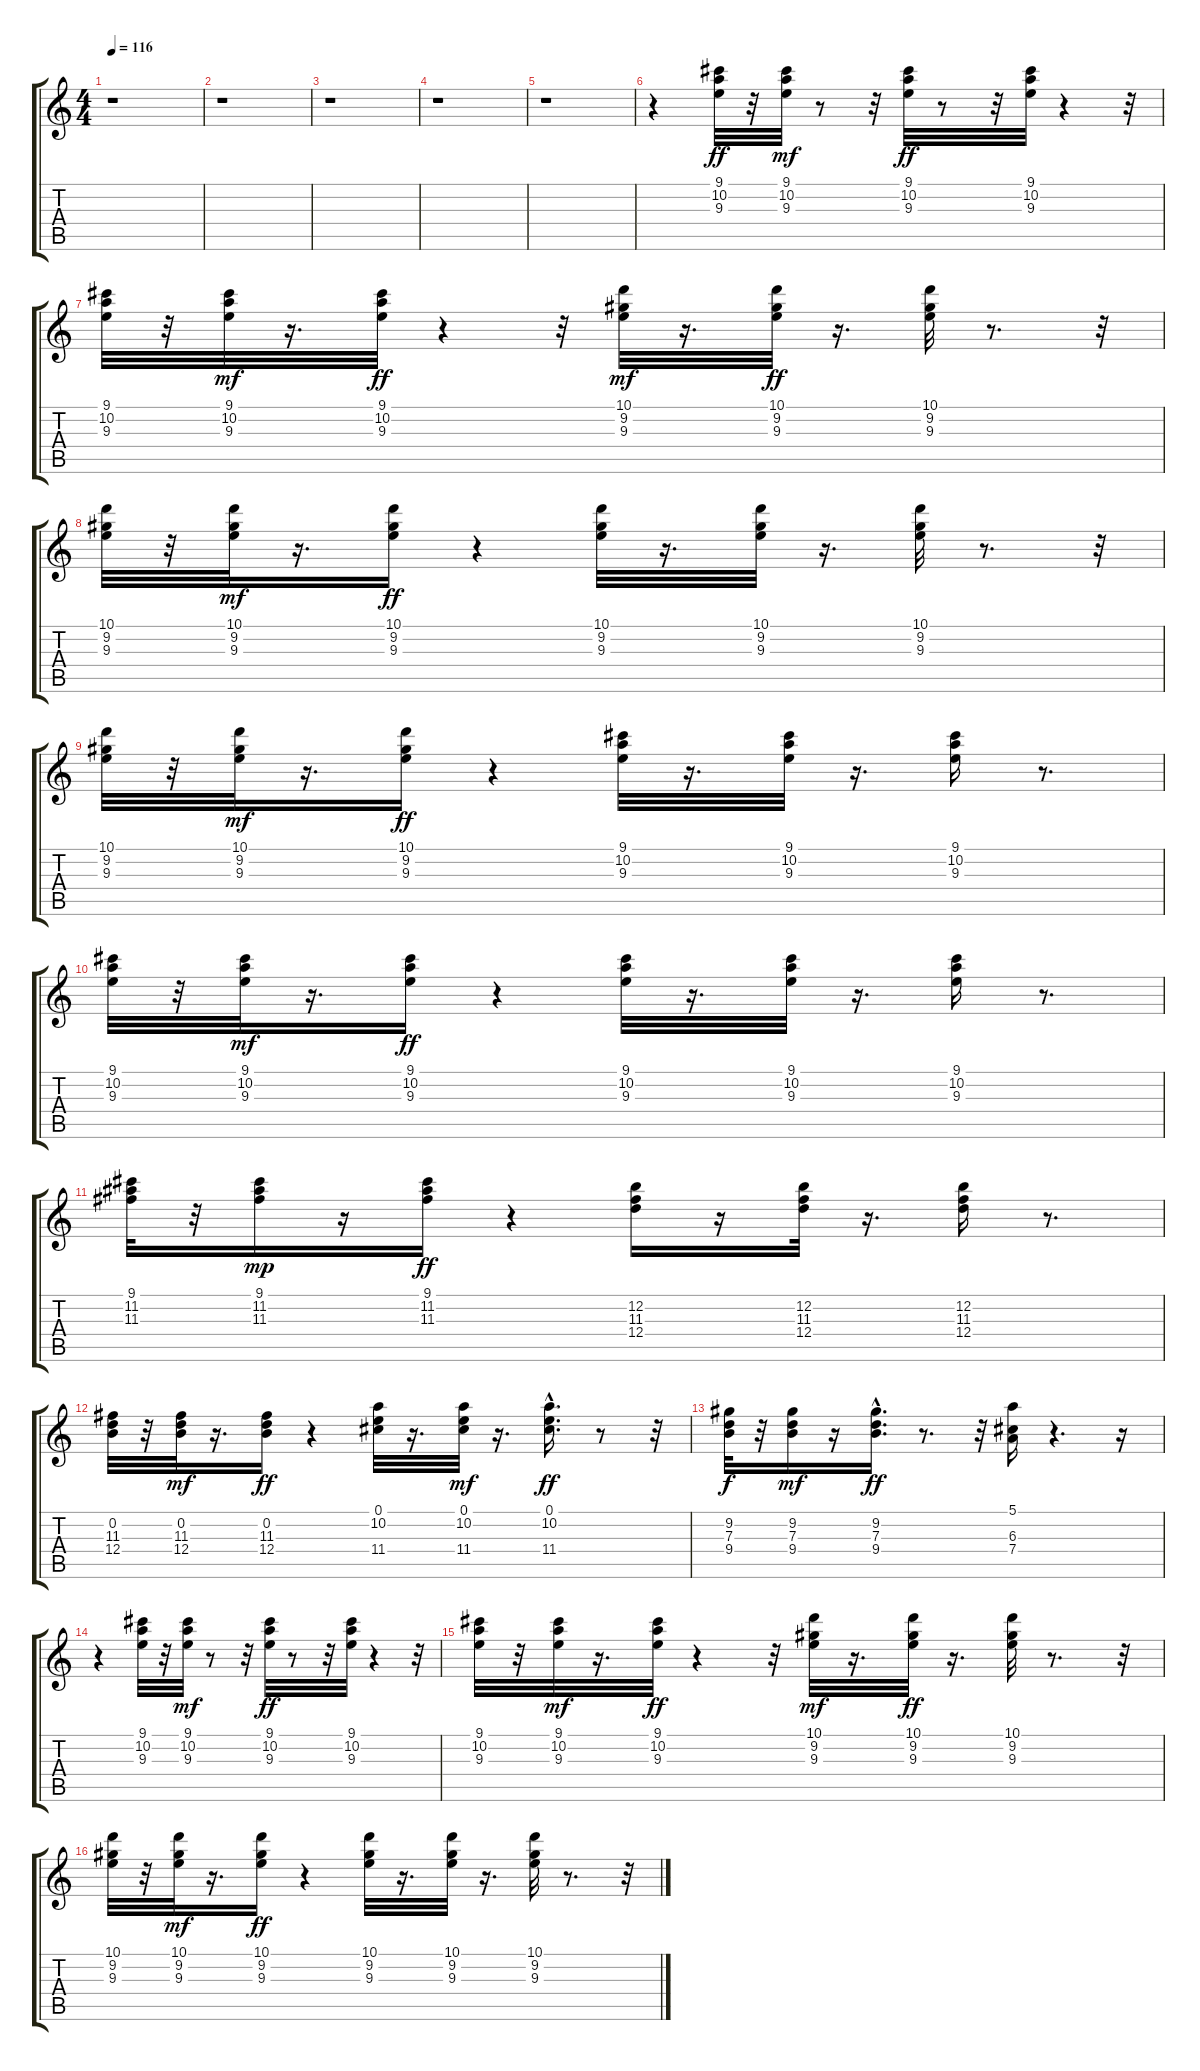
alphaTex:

\track "" {instrument acousticguitarnylon}
\staff {score tabs}
\tuning (E4 B3 G3 D3 A2 E2) {hide}
\ts (4 4)
\tempo 116
\clef g2
\ks c
r.1{dy fff} |
r.1 |
r.1 |
r.1 |
r.1 |
r.4 (9.1 10.2 9.3).32{dy ff} r.32 (9.1 10.2 9.3).32{dy mf} r.8 r.32 (9.1 10.2 9.3).32{dy ff} r.8 r.32 (9.1 10.2 9.3).32 r.4 r.32 |
(9.1 10.2 9.3).32 r.32 (9.1 10.2 9.3).32{dy mf} r.16{d} (9.1 10.2 9.3).32{dy ff} r.4 r.32 (10.1 9.2 9.3).32{dy mf} r.16{d} (10.1 9.2 9.3).32{dy ff} r.16{d} (10.1 9.2 9.3).32 r.8{d} r.32 |
(10.1 9.2 9.3).32 r.32 (10.1 9.2 9.3).32{dy mf} r.16{d} (10.1 9.2 9.3).16{dy ff} r.4 (10.1 9.2 9.3).32 r.16{d} (10.1 9.2 9.3).32 r.16{d} (10.1 9.2 9.3).32 r.8{d} r.32 |
(10.1 9.2 9.3).32 r.32 (10.1 9.2 9.3).32{dy mf} r.16{d} (10.1 9.2 9.3).16{dy ff} r.4 (9.1 10.2 9.3).32 r.16{d} (9.1 10.2 9.3).32 r.16{d} (9.1 10.2 9.3).16 r.8{d} |
(9.1 10.2 9.3).32 r.32 (9.1 10.2 9.3).32{dy mf} r.16{d} (9.1 10.2 9.3).16{dy ff} r.4 (9.1 10.2 9.3).32 r.16{d} (9.1 10.2 9.3).32 r.16{d} (9.1 10.2 9.3).16 r.8{d} |
(9.1 11.2 11.3).32 r.32 (9.1 11.2 11.3).16{dy mp} r.16 (9.1 11.2 11.3).16{dy ff} r.4 (12.2 11.3 12.4).16 r.16 (12.2 11.3 12.4).32 r.16{d} (12.2 11.3 12.4).16 r.8{d} |
(0.2 11.3 12.4).32 r.32 (0.2 11.3 12.4).32{dy mf} r.16{d} (0.2 11.3 12.4).16{dy ff} r.4 (0.1 10.2 11.4).32 r.16{d} (0.1 10.2 11.4).32{dy mf} r.16{d} (0.1{hac} 10.2 11.4).16{d dy ff} r.8 r.32 |
(9.2 7.3 9.4).32{dy f} r.32 (9.2 7.3 9.4).16{dy mf} r.16 (9.2{hac} 7.3{hac} 9.4{hac}).16{d dy ff} r.8{d} r.32 (5.1 6.3 7.4).16 r.4{d} r.16 |
r.4 (9.1 10.2 9.3).32 r.32 (9.1 10.2 9.3).32{dy mf} r.8 r.32 (9.1 10.2 9.3).32{dy ff} r.8 r.32 (9.1 10.2 9.3).32 r.4 r.32 |
(9.1 10.2 9.3).32 r.32 (9.1 10.2 9.3).32{dy mf} r.16{d} (9.1 10.2 9.3).32{dy ff} r.4 r.32 (10.1 9.2 9.3).32{dy mf} r.16{d} (10.1 9.2 9.3).32{dy ff} r.16{d} (10.1 9.2 9.3).32 r.8{d} r.32 |
(10.1 9.2 9.3).32 r.32 (10.1 9.2 9.3).32{dy mf} r.16{d} (10.1 9.2 9.3).16{dy ff} r.4 (10.1 9.2 9.3).32 r.16{d} (10.1 9.2 9.3).32 r.16{d} (10.1 9.2 9.3).32 r.8{d} r.32
